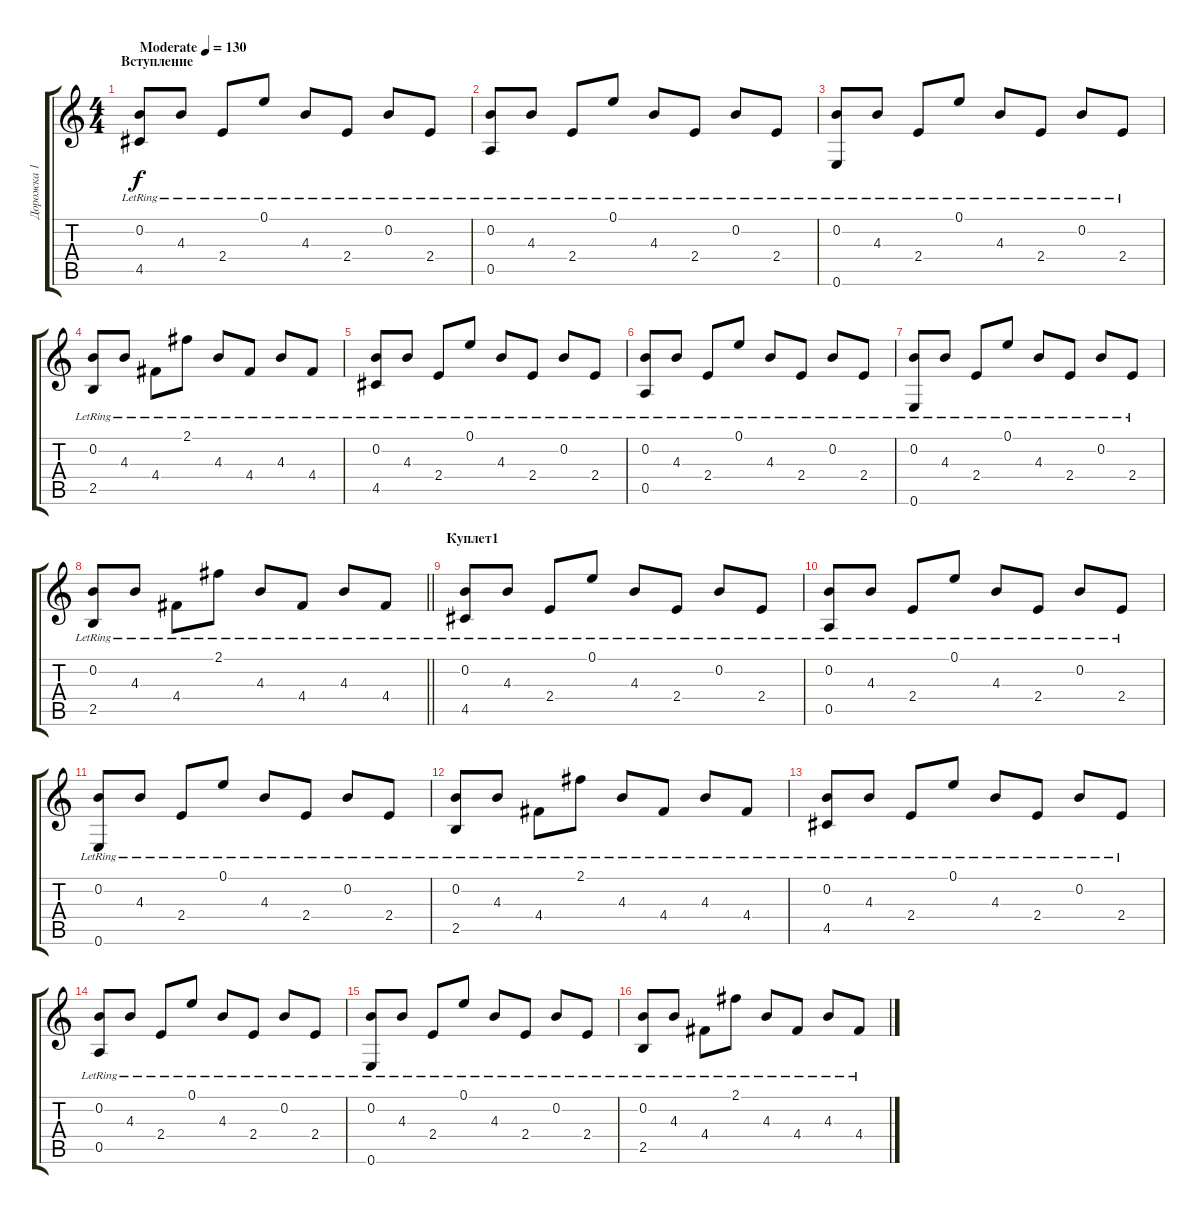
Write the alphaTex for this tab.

\track ("Дорожка 1" "Дорожка 1") {instrument acousticguitarsteel}
\staff {score tabs}
\tuning (E4 B3 G3 D3 A2 E2) {hide}
\ts (4 4)
\section ("" "Вступление")
\tempo (130 "Moderate")
\clef g2
\ks c
(0.2{lr} 4.5{lr}).8{dy f instrument acousticguitarsteel} 4.3{lr}.8 2.4{lr}.8 0.1{lr}.8 4.3{lr}.8 2.4{lr}.8 0.2{lr}.8 2.4{lr}.8 |
(0.2{lr} 0.5{lr}).8 4.3{lr}.8 2.4{lr}.8 0.1{lr}.8 4.3{lr}.8 2.4{lr}.8 0.2{lr}.8 2.4{lr}.8 |
(0.2{lr} 0.6).8 4.3{lr}.8 2.4{lr}.8 0.1{lr}.8 4.3{lr}.8 2.4{lr}.8 0.2{lr}.8 2.4{lr}.8 |
(0.2{lr} 2.5{lr}).8 4.3{lr}.8 4.4{lr}.8 2.1{lr}.8 4.3{lr}.8 4.4{lr}.8 4.3{lr}.8 4.4{lr}.8 |
(0.2{lr} 4.5{lr}).8 4.3{lr}.8 2.4{lr}.8 0.1{lr}.8 4.3{lr}.8 2.4{lr}.8 0.2{lr}.8 2.4{lr}.8 |
(0.2{lr} 0.5{lr}).8 4.3{lr}.8 2.4{lr}.8 0.1{lr}.8 4.3{lr}.8 2.4{lr}.8 0.2{lr}.8 2.4{lr}.8 |
(0.2{lr} 0.6).8 4.3{lr}.8 2.4{lr}.8 0.1{lr}.8 4.3{lr}.8 2.4{lr}.8 0.2{lr}.8 2.4{lr}.8 |
\barLineRight lightlight
(0.2{lr} 2.5{lr}).8 4.3{lr}.8 4.4{lr}.8 2.1{lr}.8 4.3{lr}.8 4.4{lr}.8 4.3{lr}.8 4.4{lr}.8 |
\section ("" "Куплет1")
(0.2{lr} 4.5{lr}).8 4.3{lr}.8 2.4{lr}.8 0.1{lr}.8 4.3{lr}.8 2.4{lr}.8 0.2{lr}.8 2.4{lr}.8 |
(0.2{lr} 0.5{lr}).8 4.3{lr}.8 2.4{lr}.8 0.1{lr}.8 4.3{lr}.8 2.4{lr}.8 0.2{lr}.8 2.4{lr}.8 |
(0.2{lr} 0.6).8 4.3{lr}.8 2.4{lr}.8 0.1{lr}.8 4.3{lr}.8 2.4{lr}.8 0.2{lr}.8 2.4{lr}.8 |
(0.2{lr} 2.5{lr}).8 4.3{lr}.8 4.4{lr}.8 2.1{lr}.8 4.3{lr}.8 4.4{lr}.8 4.3{lr}.8 4.4{lr}.8 |
(0.2{lr} 4.5{lr}).8 4.3{lr}.8 2.4{lr}.8 0.1{lr}.8 4.3{lr}.8 2.4{lr}.8 0.2{lr}.8 2.4{lr}.8 |
(0.2{lr} 0.5{lr}).8 4.3{lr}.8 2.4{lr}.8 0.1{lr}.8 4.3{lr}.8 2.4{lr}.8 0.2{lr}.8 2.4{lr}.8 |
(0.2{lr} 0.6).8 4.3{lr}.8 2.4{lr}.8 0.1{lr}.8 4.3{lr}.8 2.4{lr}.8 0.2{lr}.8 2.4{lr}.8 |
(0.2{lr} 2.5{lr}).8 4.3{lr}.8 4.4{lr}.8 2.1{lr}.8 4.3{lr}.8 4.4{lr}.8 4.3{lr}.8 4.4{lr}.8
